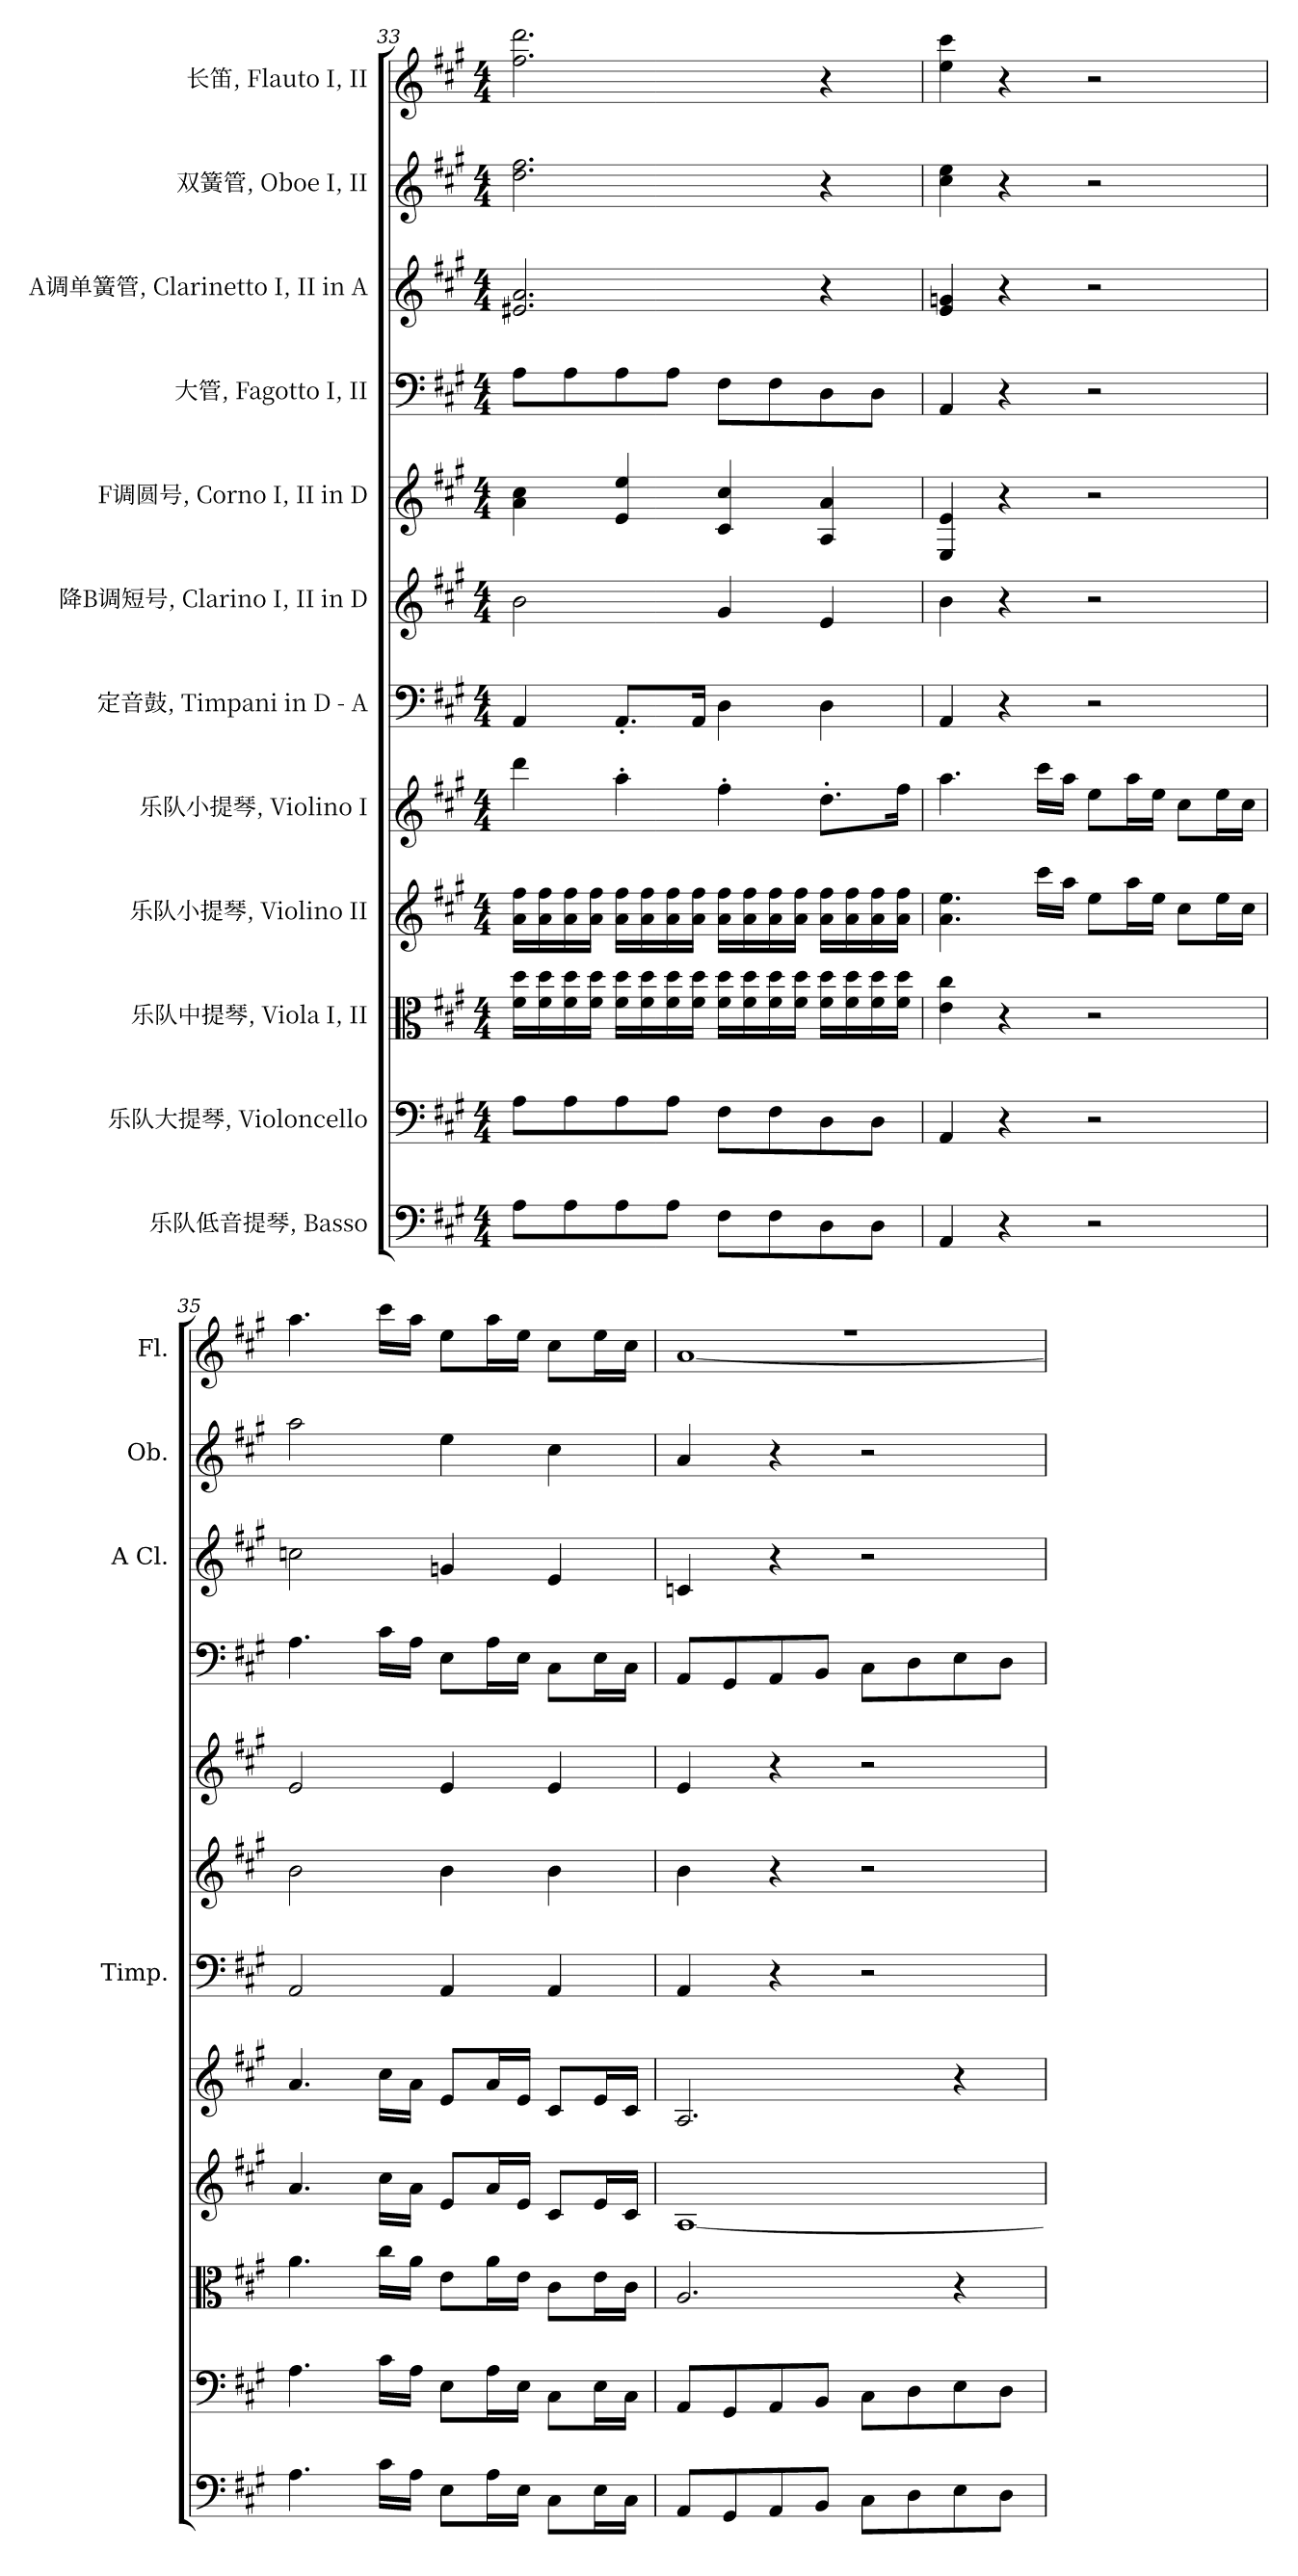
**kern	**kern	**kern	**kern	**kern	**kern	**kern	**kern	**kern	**kern	**kern	**kern
*part12	*part11	*part10	*part9	*part8	*part7	*part6	*part5	*part4	*part3	*part2	*part1
*staff12	*staff11	*staff10	*staff9	*staff8	*staff7	*staff6	*staff5	*staff4	*staff3	*staff2	*staff1
*I"乐队低音提琴, Basso	*I"乐队大提琴, Violoncello	*I"乐队中提琴, Viola I, II	*I"乐队小提琴, Violino II	*I"乐队小提琴, Violino I	*I"定音鼓, Timpani in D - A	*I"降B调短号, Clarino I, II in D	*I"F调圆号, Corno I, II in D	*I"大管, Fagotto I, II	*I"A调单簧管, Clarinetto I, II in A	*I"双簧管, Oboe I, II	*I"长笛, Flauto I, II
*	*	*	*	*	*I'Timp.	*	*	*	*I'A Cl.	*I'Ob.	*I'Fl.
!!LO:PB:g=z
*clefF4	*clefF4	*clefC3	*clefG2	*clefG2	*clefF4	*clefG2	*clefG2	*clefF4	*clefG2	*clefG2	*clefG2
*ITrd7c12	*	*	*	*	*	*ITrd1c2	*ITrd4c7	*	*ITrd2c3	*	*
*k[f#c#g#]	*k[f#c#g#]	*k[f#c#g#]	*k[f#c#g#]	*k[f#c#g#]	*k[f#c#g#]	*k[f#]	*k[f#c#]	*k[f#c#g#]	*k[f#c#g#d#a#e#]	*k[f#c#g#]	*k[f#c#g#]
*M4/4	*M4/4	*M4/4	*M4/4	*M4/4	*M4/4	*M4/4	*M4/4	*M4/4	*M4/4	*M4/4	*M4/4
=33	=33	=33	=33	=33	=33	=33	=33	=33	=33	=33	=33
8AA\L	8A\L	16f#\ 16dd\LL	16a\ 16ff#\LL	4ddd\	4AA/	2a\	4d\ 4f#\	8A\L	2.c##X/ 2.f#/	2.dd\ 2.ff#\	2.ff#\ 2.ddd\
.	.	16f#\ 16dd\	16a\ 16ff#\	.	.	.	.	.	.	.	.
8AA\	8A\	16f#\ 16dd\	16a\ 16ff#\	.	.	.	.	8A\	.	.	.
.	.	16f#\ 16dd\JJ	16a\ 16ff#\JJ	.	.	.	.	.	.	.	.
8AA\	8A\	16f#\ 16dd\LL	16a\ 16ff#\LL	4aa'\	8.AA'/L	.	4A/ 4a/	8A\	.	.	.
.	.	16f#\ 16dd\	16a\ 16ff#\	.	.	.	.	.	.	.	.
8AA\J	8A\J	16f#\ 16dd\	16a\ 16ff#\	.	.	.	.	8A\J	.	.	.
.	.	16f#\ 16dd\JJ	16a\ 16ff#\JJ	.	16AA/Jk	.	.	.	.	.	.
8FF#\L	8F#\L	16f#\ 16dd\LL	16a\ 16ff#\LL	4ff#'\	4D\	4f#/	4F#/ 4f#/	8F#\L	.	.	.
.	.	16f#\ 16dd\	16a\ 16ff#\	.	.	.	.	.	.	.	.
8FF#\	8F#\	16f#\ 16dd\	16a\ 16ff#\	.	.	.	.	8F#\	.	.	.
.	.	16f#\ 16dd\JJ	16a\ 16ff#\JJ	.	.	.	.	.	.	.	.
8DD\	8D\	16f#\ 16dd\LL	16a\ 16ff#\LL	8.dd'\L	4D\	4d/	4D/ 4d/	8D\	4r	4r	4r
.	.	16f#\ 16dd\	16a\ 16ff#\	.	.	.	.	.	.	.	.
8DD\J	8D\J	16f#\ 16dd\	16a\ 16ff#\	.	.	.	.	8D\J	.	.	.
.	.	16f#\ 16dd\JJ	16a\ 16ff#\JJ	16ff#\Jk	.	.	.	.	.	.	.
=34	=34	=34	=34	=34	=34	=34	=34	=34	=34	=34	=34
4AAA/	4AA/	4e\ 4cc#\	4.a\ 4.ee\	4.aa\	4AA/	4a\	4AA/ 4A/	4AA/	4c#/ 4en/	4cc#\ 4ee\	4ee\ 4ccc#\
4r	4r	4r	.	.	4r	4r	4r	4r	4r	4r	4r
.	.	.	16ccc#\LL	16ccc#\LL	.	.	.	.	.	.	.
.	.	.	16aa\JJ	16aa\JJ	.	.	.	.	.	.	.
2r	2r	2r	8ee\L	8ee\L	2r	2r	2r	2r	2r	2r	2r
.	.	.	16aa\L	16aa\L	.	.	.	.	.	.	.
.	.	.	16ee\JJ	16ee\JJ	.	.	.	.	.	.	.
.	.	.	8cc#\L	8cc#\L	.	.	.	.	.	.	.
.	.	.	16ee\L	16ee\L	.	.	.	.	.	.	.
.	.	.	16cc#\JJ	16cc#\JJ	.	.	.	.	.	.	.
!!LO:PB:g=z
=35	=35	=35	=35	=35	=35	=35	=35	=35	=35	=35	=35
4.AA\	4.A\	4.a\	4.a/	4.a/	2AA/	2a\	2A/	4.A\	2an\	2aa\	4.aa\
16C#\LL	16c#\LL	16cc#\LL	16cc#\LL	16cc#\LL	.	.	.	16c#\LL	.	.	16ccc#\LL
16AA\JJ	16A\JJ	16a\JJ	16a\JJ	16a\JJ	.	.	.	16A\JJ	.	.	16aa\JJ
8EE\L	8E\L	8e\L	8e/L	8e/L	4AA/	4a\	4A/	8E\L	4en/	4ee\	8ee\L
16AA\L	16A\L	16a\L	16a/L	16a/L	.	.	.	16A\L	.	.	16aa\L
16EE\JJ	16E\JJ	16e\JJ	16e/JJ	16e/JJ	.	.	.	16E\JJ	.	.	16ee\JJ
8CC#\L	8C#\L	8c#\L	8c#/L	8c#/L	4AA/	4a\	4A/	8C#\L	4c#/	4cc#\	8cc#\L
16EE\L	16E\L	16e\L	16e/L	16e/L	.	.	.	16E\L	.	.	16ee\L
16CC#\JJ	16C#\JJ	16c#\JJ	16c#/JJ	16c#/JJ	.	.	.	16C#\JJ	.	.	16cc#\JJ
=36	=36	=36	=36	=36	=36	=36	=36	=36	=36	=36	=36
*	*	*	*	*	*	*	*	*	*	*	*^
8AAA/L	8AA/L	2.A/	[1A	2.A/	4AA/	4a\	4A/	8AA/L	4An/	4a/	1r	[1a
8GGG#/	8GG#/	.	.	.	.	.	.	8GG#/	.	.	.	.
8AAA/	8AA/	.	.	.	4r	4r	4r	8AA/	4r	4r	.	.
8BBB/J	8BB/J	.	.	.	.	.	.	8BB/J	.	.	.	.
8CC#\L	8C#\L	.	.	.	2r	2r	2r	8C#\L	2r	2r	.	.
8DD\	8D\	.	.	.	.	.	.	8D\	.	.	.	.
8EE\	8E\	4r	.	4r	.	.	.	8E\	.	.	.	.
8DD\J	8D\J	.	.	.	.	.	.	8D\J	.	.	.	.
*	*	*	*	*	*	*	*	*	*	*	*v	*v
=	=	=	=	=	=	=	=	=	=	=	=
*-	*-	*-	*-	*-	*-	*-	*-	*-	*-	*-	*-
